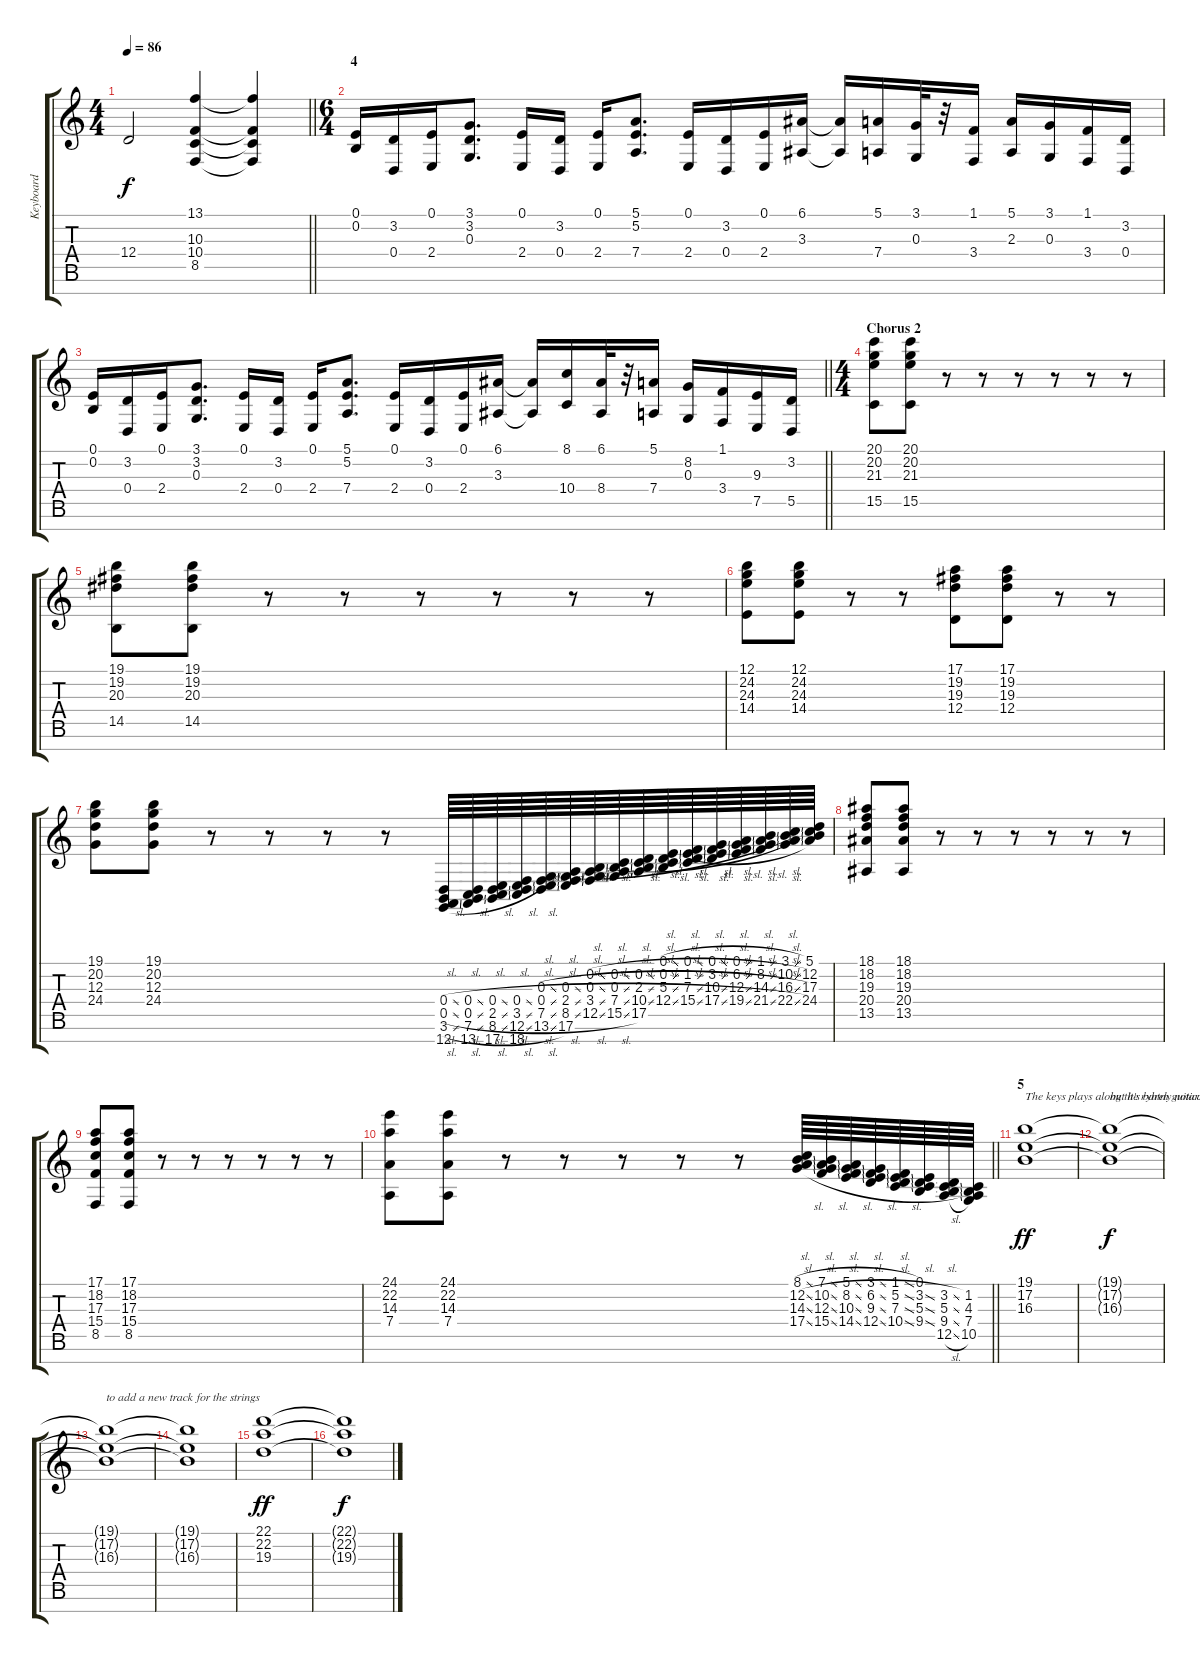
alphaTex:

\track ("Keyboard" "Keyboard") {instrument rockorgan}
\staff {score tabs}
\tuning (E4 B3 G3 D3 A2 E2 B1) {hide}
\ts (4 4)
\tempo 86
\clef g2
\barLineRight lightlight
\ks c
12.4.2{dy f} (13.1 10.3 10.4 8.5).4 (13.1{t} 10.3{t} 10.4{t} 8.5{t}).4 |
\ts (6 4)
\section ("" "4")
(0.1 0.2).16 (3.2 0.4).16 (0.1 2.4).16 (3.1 3.2 0.3).8{d} (0.1 2.4).16 (3.2 0.4).16 (0.1 2.4).16 (5.1 5.2 7.4).8{d} (0.1 2.4).16 (3.2 0.4).16 (0.1 2.4).16 (6.1 3.3).16 (6.1{t} 3.3{t}).16 (5.1 7.4).16 (3.1 0.3).32 r.32 (1.1 3.4).16 (5.1 2.3).16 (3.1 0.3).16 (1.1 3.4).16 (3.2 0.4).16 |
\barLineRight lightlight
(0.1 0.2).16 (3.2 0.4).16 (0.1 2.4).16 (3.1 3.2 0.3).8{d} (0.1 2.4).16 (3.2 0.4).16 (0.1 2.4).16 (5.1 5.2 7.4).8{d} (0.1 2.4).16 (3.2 0.4).16 (0.1 2.4).16 (6.1 3.3).16 (6.1{t} 3.3{t}).16 (8.1 10.4).16 (6.1 8.4).32 r.32 (5.1 7.4).16 (8.2 0.3).16 (1.1 3.4).16 (9.3 7.5).16 (3.2 5.5).16 |
\ts (4 4)
\section ("" "Chorus 2")
(20.1 20.2 21.3 15.5).8{volume 7} (20.1 20.2 21.3 15.5).8 r.8 r.8 r.8 r.8 r.8 r.8 |
(19.1 19.2 20.3 14.5).8 (19.1 19.2 20.3 14.5).8 r.8 r.8 r.8 r.8 r.8 r.8 |
(12.1 24.2 24.3 14.4).8 (12.1 24.2 24.3 14.4).8 r.8 r.8 (17.1 19.2 19.3 12.4).8 (17.1 19.2 19.3 12.4).8 r.8 r.8 |
(19.1 20.2 12.3 24.4).8 (19.1 20.2 12.3 24.4).8 r.8 r.8 r.8 r.8 (0.4{sl} 0.5{sl} 3.6{sl} 12.7).64 (0.4{sl} 0.5{sl} 7.6{sl} 13.7).64 (0.4{sl} 2.5{sl} 8.6{sl} 17.7).64 (0.4{sl} 3.5{sl} 12.6{sl} 18.7).64 (0.3{sl} 0.4{sl} 7.5{sl} 13.6{sl}).64 (0.3{sl} 2.4{sl} 8.5{sl} 17.6).64 (0.2{sl} 0.3{sl} 3.4{sl} 12.5{sl}).64 (0.2{sl} 0.3{sl} 7.4{sl} 15.5{sl}).64 (0.2{sl} 2.3{sl} 10.4{sl} 17.5).64 (0.1{sl} 0.2{sl} 5.3{sl} 12.4{sl}).64 (0.1{sl} 1.2{sl} 7.3{sl} 15.4{sl}).64 (0.1{sl} 3.2{sl} 10.3{sl} 17.4{sl}).64 (0.1{sl} 6.2{sl} 12.3{sl} 19.4{sl}).64 (1.1{sl} 8.2{sl} 14.3{sl} 21.4{sl}).64 (3.1{sl} 10.2{sl} 16.3{sl} 22.4{sl}).64 (5.1 12.2 17.3 24.4).64 |
(18.1 18.2 19.3 20.4 13.5).8{volume 7} (18.1 18.2 19.3 20.4 13.5).8 r.8 r.8 r.8 r.8 r.8 r.8 |
(17.1 18.2 17.3 15.4 8.5).8 (17.1 18.2 17.3 15.4 8.5).8 r.8 r.8 r.8 r.8 r.8 r.8 |
\barLineRight lightlight
(24.1 22.2 14.3 7.4).8 (24.1 22.2 14.3 7.4).8 r.8 r.8 r.8 r.8 r.8 (8.1{sl} 12.2{sl} 14.3{sl} 17.4{sl}).64 (7.1{sl} 10.2{sl} 12.3{sl} 15.4{sl}).64 (5.1{sl} 8.2{sl} 10.3{sl} 14.4{sl}).64 (3.1{sl} 6.2{sl} 9.3{sl} 12.4{sl}).64 (1.1{sl} 5.2{sl} 7.3{sl} 10.4{sl}).64 (0.1 3.2{sl} 5.3{sl} 9.4{sl}).64 (3.2{sl} 5.3{sl} 9.4{sl} 12.5{sl}).64 (1.2 4.3 7.4 10.5).64 |
\section ("" "5")
(19.1 17.2 16.3).1{txt "The keys plays along the ryhtm guitar..." dy ff volume 9 instrument stringensemble1} |
(19.1{t} 17.2{t} 16.3{t}).1{txt "but it's barely noticable and I'm too lazy " dy f} |
(19.1{t} 17.2{t} 16.3{t}).1{txt "to add a new track for the strings"} |
(19.1{t} 17.2{t} 16.3{t}).1 |
(22.1 22.2 19.3).1{dy ff} |
(22.1{t} 22.2{t} 19.3{t}).1{dy f}
